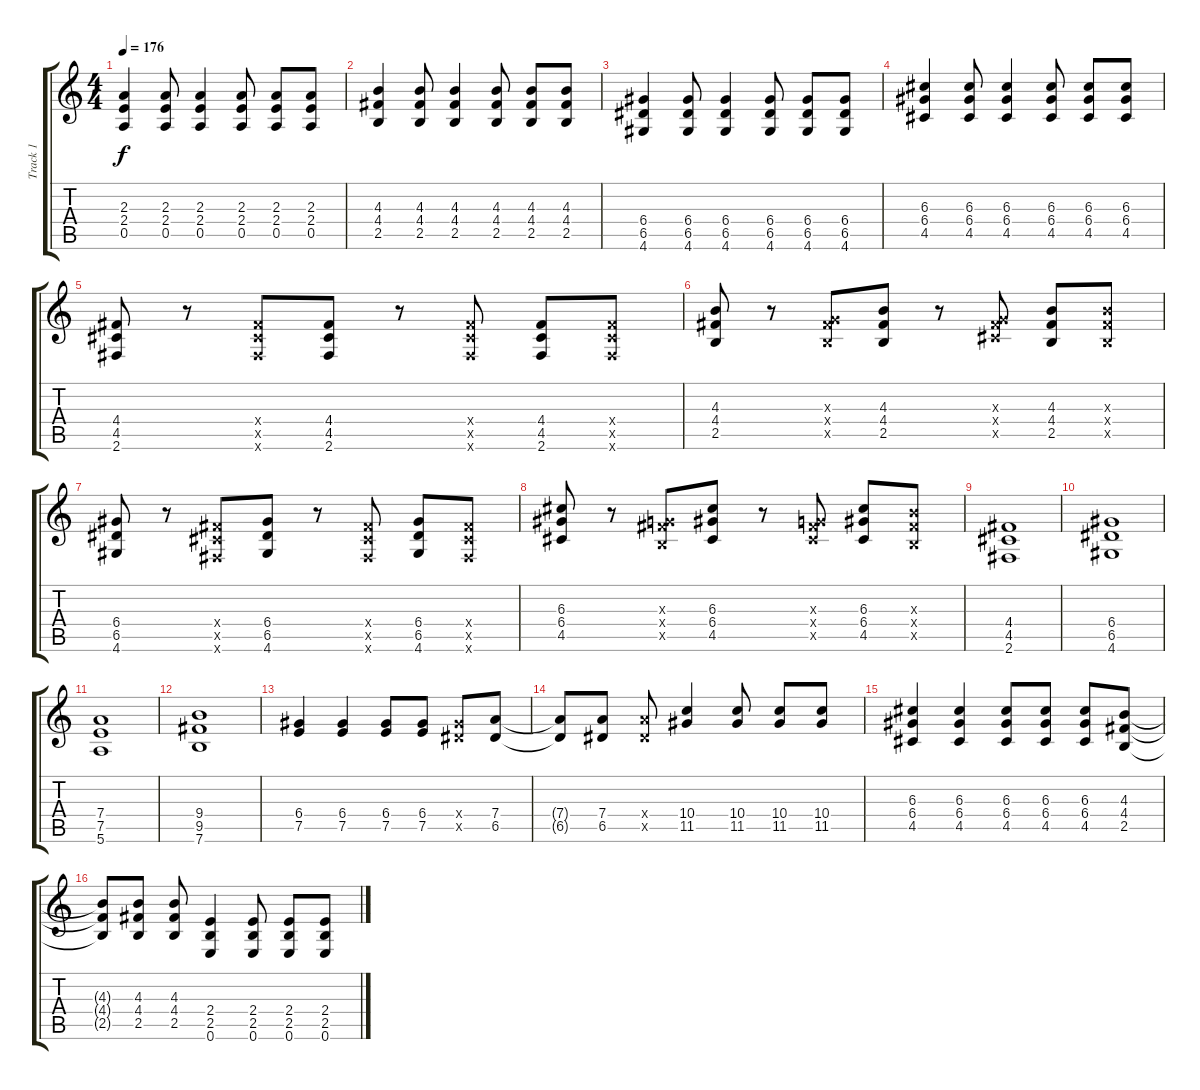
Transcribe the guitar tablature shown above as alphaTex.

\track ("Track 1" "Track 1") {instrument overdrivenguitar}
\staff {score tabs}
\tuning (E4 B3 G3 D3 A2 E2) {hide}
\ts (4 4)
\tempo 176
\clef g2
\ks c
(2.3 2.4 0.5).4{dy f} (2.3 2.4 0.5).8 (2.3 2.4 0.5).4 (2.3 2.4 0.5).8 (2.3 2.4 0.5).8 (2.3 2.4 0.5).8 |
(4.3 4.4 2.5).4 (4.3 4.4 2.5).8 (4.3 4.4 2.5).4 (4.3 4.4 2.5).8 (4.3 4.4 2.5).8 (4.3 4.4 2.5).8 |
(6.4 6.5 4.6).4 (6.4 6.5 4.6).8 (6.4 6.5 4.6).4 (6.4 6.5 4.6).8 (6.4 6.5 4.6).8 (6.4 6.5 4.6).8 |
(6.3 6.4 4.5).4 (6.3 6.4 4.5).8 (6.3 6.4 4.5).4 (6.3 6.4 4.5).8 (6.3 6.4 4.5).8 (6.3 6.4 4.5).8 |
(4.4 4.5 2.6).8 r.8 (4.4{x} 4.5{x} 2.6{x}).8 (4.4 4.5 2.6).8 r.8 (4.4{x} 4.5{x} 2.6{x}).8 (4.4 4.5 2.6).8 (4.4{x} 4.5{x} 2.6{x}).8 |
(4.3 4.4 2.5).8 r.8 (0.3{x} 4.4{x} 2.5{x}).8 (4.3 4.4 2.5).8 r.8 (0.3{x} 4.4{x} 4.5{x}).8 (4.3 4.4 2.5).8 (4.3{x} 4.4{x} 2.5{x}).8 |
(6.4 6.5 4.6).8 r.8 (4.4{x} 4.5{x} 2.6{x}).8 (6.4 6.5 4.6).8 r.8 (4.4{x} 4.5{x} 2.6{x}).8 (6.4 6.5 4.6).8 (4.4{x} 4.5{x} 2.6{x}).8 |
(6.3 6.4 4.5).8 r.8 (0.3{x} 4.4{x} 2.5{x}).8 (6.3 6.4 4.5).8 r.8 (0.3{x} 4.4{x} 4.5{x}).8 (6.3 6.4 4.5).8 (4.3{x} 4.4{x} 2.5{x}).8 |
(4.4 4.5 2.6).1 |
(6.4 6.5 4.6).1 |
(7.4 7.5 5.6).1 |
(9.4 9.5 7.6).1 |
(6.4 7.5).4 (6.4 7.5).4 (6.4 7.5).8 (6.4 7.5).8 (6.4{x} 6.5{x}).8 (7.4 6.5).8 |
(7.4{t} 6.5{t}).8 (7.4 6.5).8 (7.4{x} 6.5{x}).8 (10.4 11.5).4 (10.4 11.5).8 (10.4 11.5).8 (10.4 11.5).8 |
(6.3 6.4 4.5).4 (6.3 6.4 4.5).4 (6.3 6.4 4.5).8 (6.3 6.4 4.5).8 (6.3 6.4 4.5).8 (4.3 4.4 2.5).8 |
(4.3{t} 4.4{t} 2.5{t}).8 (4.3 4.4 2.5).8 (4.3 4.4 2.5).8 (2.4 2.5 0.6).4 (2.4 2.5 0.6).8 (2.4 2.5 0.6).8 (2.4 2.5 0.6).8
